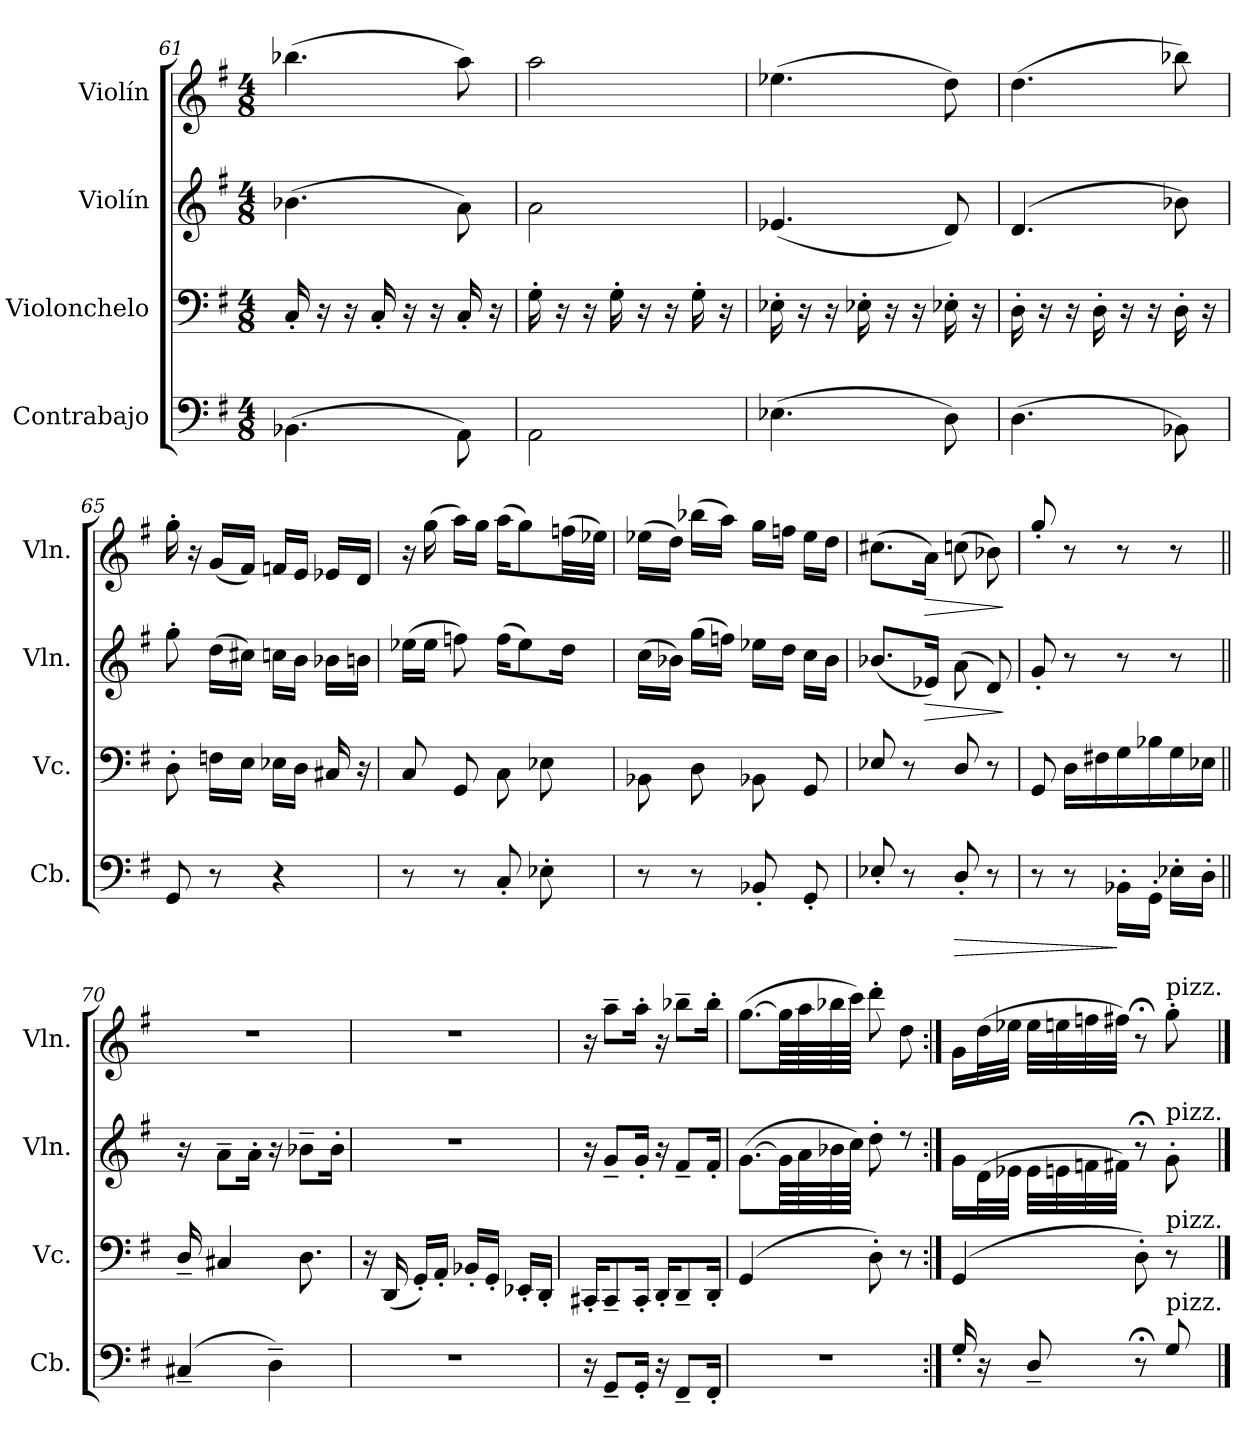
**kern	**dynam	**kern	**kern	**dynam	**kern	**dynam
*part4	*part4	*part3	*part2	*part2	*part1	*part1
*staff4	*staff4	*staff3	*staff2	*staff2	*staff1	*staff1
*I"Contrabajo	*	*I"Violonchelo	*I"Violín	*	*I"Violín	*
*I'Cb.	*	*I'Vc.	*I'Vln.	*	*I'Vln.	*
*clefF4	*	*clefF4	*clefG2	*	*clefG2	*
*ITrd7c12	*	*	*	*	*	*
*k[f#]	*	*k[f#]	*k[f#]	*	*k[f#]	*
*M4/8	*	*M4/8	*M4/8	*	*M4/8	*
=61	=61	=61	=61	=61	=61	=61
(>4.BBB-X\	.	16C'/	(>4.b-X\	.	(>4.bb-X\	.
.	.	16r	.	.	.	.
.	.	16r	.	.	.	.
.	.	16C'/	.	.	.	.
.	.	16r	.	.	.	.
.	.	16r	.	.	.	.
8AAA\)	.	16C'/	8a\)	.	8aa\)	.
.	.	16r	.	.	.	.
=62	=62	=62	=62	=62	=62	=62
2AAA\	.	16G'\	2a\	.	2aa\	.
.	.	16r	.	.	.	.
.	.	16r	.	.	.	.
.	.	16G'\	.	.	.	.
.	.	16r	.	.	.	.
.	.	16r	.	.	.	.
.	.	16G'\	.	.	.	.
.	.	16r	.	.	.	.
=63	=63	=63	=63	=63	=63	=63
(>4.EE-X\	.	16E-X'\	(<4.e-X/	.	(>4.ee-X\	.
.	.	16r	.	.	.	.
.	.	16r	.	.	.	.
.	.	16E-X'\	.	.	.	.
.	.	16r	.	.	.	.
.	.	16r	.	.	.	.
8DD\)	.	16E-X'\	8d/)	.	8dd\)	.
.	.	16r	.	.	.	.
!!LO:PB:g=z
=64	=64	=64	=64	=64	=64	=64
(>4.DD\	.	16D'\	(>4.d/	.	(>4.dd\	.
.	.	16r	.	.	.	.
.	.	16r	.	.	.	.
.	.	16D'\	.	.	.	.
.	.	16r	.	.	.	.
.	.	16r	.	.	.	.
8BBB-X\)	.	16D'\	8b-X\)	.	8bb-X\)	.
.	.	16r	.	.	.	.
=65	=65	=65	=65	=65	=65	=65
8GGG/	.	8D'\	8gg'\	.	16gg'\	.
.	.	.	.	.	16r	.
8r	.	16Fn\LL	(>16dd\LL	.	(<16g/LL	.
.	.	16E\JJ	16cc#X\JJ)	.	16f#/JJ)	.
4r	.	16E-X\LL	16ccn\LL	.	16fn/LL	.
.	.	16D\JJ	16b\JJ	.	16e/JJ	.
.	.	16C#X/	16b-X\LL	.	16e-X/LL	.
.	.	16r	16bn\JJ	.	16d/JJ	.
=66	=66	=66	=66	=66	=66	=66
8r	.	8C/	(>16ee-X\LL	.	16r	.
.	.	.	16ee-\JJ	.	(>16gg\	.
8r	.	8GG/	8ffn\)	.	16aa\LL)	.
.	.	.	.	.	16gg\JJ	.
8CC'/	.	8C\	(>16ff\KL	.	(>16aa\KL	.
.	.	.	8ee-\)	.	8gg\)	.
8EE-X'\	.	8E-X\	.	.	.	.
.	.	.	16dd\Jk	.	(>32ffn\LL	.
.	.	.	.	.	32ee-X\JJJ)	.
=67	=67	=67	=67	=67	=67	=67
8r	.	8BB-X\	(>16cc\LL	.	(>16ee-X\LL	.
.	.	.	16b-X\JJ)	.	16dd\JJ)	.
8r	.	8D\	(>16gg\LL	.	(>16bb-X\LL	.
.	.	.	16ffn\JJ)	.	16aa\JJ)	.
8BBB-X'/	.	8BB-X\	16ee-X\LL	.	16gg\LL	.
.	.	.	16dd\JJ	.	16ffn\JJ	.
8GGG'/	.	8GG/	16cc\LL	.	16ee-\LL	.
.	.	.	16b-\JJ	.	16dd\JJ	.
!!LO:LB:g=z
=68	=68	=68	=68	=68	=68	=68
8EE-X'/	.	8E-X/	(<8.b-X/L	.	(>8.cc#X\L	.
8r	.	8r	.	.	.	.
!	!	!	!	!LO:HP:b	!	!LO:HP:b
.	.	.	16e-X/Jk)	>	16a\Jk)	>
!	!LO:HP:b	!	!	!	!	!
8DD'/	>	8D/	(>8a\	.	(>8ccn\	.
8r	.	8r	8d/)	.	8b-X\)	.
.	.	.	.	]	.	]
=69	=69	=69	=69	=69	=69	=69
8r	.	8GG/	8g'/	.	8gg'/	.
8r	.	16D\LL	8r	.	8r	.
.	.	16F#X\	.	.	.	.
16BBB-X'\LL	]	16G\	8r	.	8r	.
16GGG'\JJ	.	16B-X\	.	.	.	.
16EE-X'\LL	.	16G\	8r	.	8r	.
16DD'\JJ	.	16E-X\JJ	.	.	.	.
=70||	=70||	=70||	=70||	=70||	=70||	=70||
(>4CC#X~/	.	16D~/	16r	.	2r	.
.	.	4C#X/	8a~\L	.	.	.
.	.	.	16a'\Jk	.	.	.
4DD~\)	.	.	16r	.	.	.
.	.	8.D\	8b-X~\L	.	.	.
.	.	.	16b-'\Jk	.	.	.
=71	=71	=71	=71	=71	=71	=71
2r	.	16r	2r	.	2r	.
.	.	(<16DD/	.	.	.	.
.	.	16GG'/LL)	.	.	.	.
.	.	16AA'/JJ	.	.	.	.
.	.	16BB-X'/LL	.	.	.	.
.	.	16GG'/JJ	.	.	.	.
.	.	16EE-X'/LL	.	.	.	.
.	.	16DD'/JJ	.	.	.	.
=72	=72	=72	=72	=72	=72	=72
16r	.	16CC#X'/KL	16r	.	16r	.
8GGG~/L	.	8CC#~/	8g~/L	.	8aa~\L	.
16GGG'/Jk	.	16CC#'/Jk	16g'/Jk	.	16aa'\Jk	.
16r	.	16DD'/KL	16r	.	16r	.
8FFF#~/L	.	8DD~/	8f#~/L	.	8bb-X~\L	.
16FFF#'/Jk	.	16DD'/Jk	16f#'/Jk	.	16bb-'\Jk	.
!!LO:LB:g=z
=73	=73	=73	=73	=73	=73	=73
2r	.	(>4GG/	(>[8.g\L	.	(>[8.gg\L	.
.	.	.	64g\LLL]	.	64gg\LLL]	.
.	.	.	64a\	.	64aa\	.
.	.	.	64b-X\	.	64bb-X\	.
.	.	.	64cc\JJJJ)	.	64ccc\JJJJ)	.
.	.	8D'\)	8dd'\	.	8ddd'\	.
.	.	8r	8rdd	.	8dd\	.
=74:|!	=74:|!	=74:|!	=74:|!	=74:|!	=74:|!	=74:|!
16GG'/	.	(>4GG/	16g\LL	.	16g\LL	.
16r	.	.	(>32d\L	.	(>32dd\L	.
.	.	.	32e-X\JJJ	.	32ee-X\JJJ	.
8DD~/	.	.	32e-\LLL	.	32ee-\LLL	.
.	.	.	32en\	.	32een\	.
.	.	.	32fn\	.	32ffn\	.
.	.	.	32f#X\JJJ)	.	32ff#X\JJJ)	.
8r;<	.	8D'\)	8r;<	.	8r;<	.
!	!	!	!	!	!LO:TX:a:t=pizz.	!
!	!	!	!LO:TX:a:t=pizz.	!	!	!
!	!	!LO:TX:a:t=pizz.	!	!	!	!
!LO:TX:a:t=pizz.	!	!	!	!	!	!
8GG/	.	8r	8g'\	.	8gg'\	.
==	==	==	==	==	==	==
*-	*-	*-	*-	*-	*-	*-
